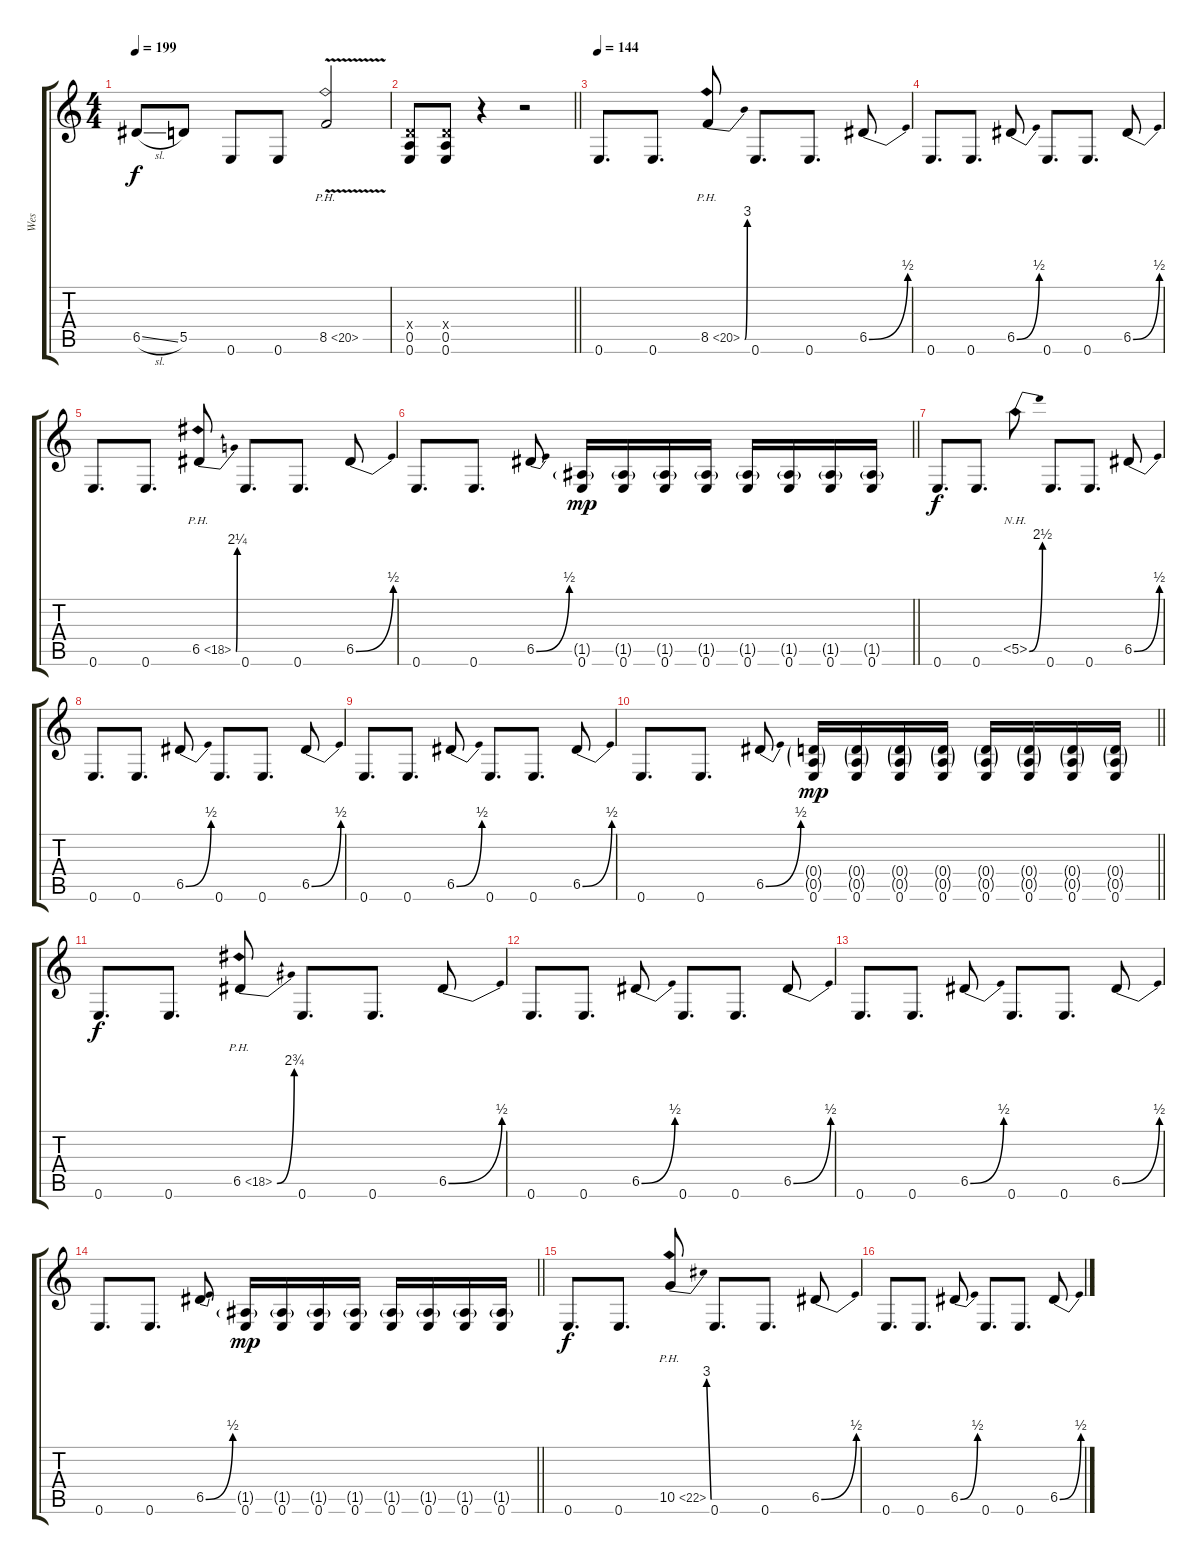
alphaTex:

\track ("Wes" "Wes") {instrument overdrivenguitar}
\staff {score tabs}
\tuning (E4 B3 G3 D3 A2 E2) {hide}
\ts (4 4)
\tempo 199
\clef g2
\ks c
6.5{sl}.8{dy f} 5.5.8 0.6.8 0.6.8 8.5{ph 12 v}.2 |
\barLineRight lightlight
(0.4{x} 0.5 0.6).8 (0.4{x} 0.5 0.6).8 r.4 r.2 |
\tempo 144
0.6.8{d} 0.6.8{d} 8.5{be (bend 0 0 60 12) ph 12}.8 0.6.8{d} 0.6.8{d} 6.5{be (bend 0 0 60 2)}.8 |
0.6.8{d} 0.6.8{d} 6.5{be (bend 0 0 60 2)}.8 0.6.8{d} 0.6.8{d} 6.5{be (bend 0 0 60 2)}.8 |
0.6.8{d} 0.6.8{d} 6.5{be (bend 0 0 60 9) ph 12}.8 0.6.8{d} 0.6.8{d} 6.5{be (bend 0 0 60 2)}.8 |
\barLineRight lightlight
0.6.8{d} 0.6.8{d} 6.5{be (bend 0 0 60 2)}.8 (1.5{g} 0.6).16{dy mp} (1.5{g} 0.6).16 (1.5{g} 0.6).16 (1.5{g} 0.6).16 (1.5{g} 0.6).16 (1.5{g} 0.6).16 (1.5{g} 0.6).16 (1.5{g} 0.6).16 |
0.6.8{d dy f} 0.6.8{d} 5.5{be (bend 0 0 60 10) nh}.8 0.6.8{d} 0.6.8{d} 6.5{be (bend 0 0 60 2)}.8 |
0.6.8{d} 0.6.8{d} 6.5{be (bend 0 0 60 2)}.8 0.6.8{d} 0.6.8{d} 6.5{be (bend 0 0 60 2)}.8 |
0.6.8{d} 0.6.8{d} 6.5{be (bend 0 0 60 2)}.8 0.6.8{d} 0.6.8{d} 6.5{be (bend 0 0 60 2)}.8 |
\barLineRight lightlight
0.6.8{d} 0.6.8{d} 6.5{be (bend 0 0 60 2)}.8 (0.4{g} 0.5{g} 0.6).16{dy mp} (0.4{g} 0.5{g} 0.6).16 (0.4{g} 0.5{g} 0.6).16 (0.4{g} 0.5{g} 0.6).16 (0.4{g} 0.5{g} 0.6).16 (0.4{g} 0.5{g} 0.6).16 (0.4{g} 0.5{g} 0.6).16 (0.4{g} 0.5{g} 0.6).16 |
0.6.8{d dy f} 0.6.8{d} 6.5{be (bend 0 0 60 11) ph 12}.8 0.6.8{d} 0.6.8{d} 6.5{be (bend 0 0 60 2)}.8 |
0.6.8{d} 0.6.8{d} 6.5{be (bend 0 0 60 2)}.8 0.6.8{d} 0.6.8{d} 6.5{be (bend 0 0 60 2)}.8 |
0.6.8{d} 0.6.8{d} 6.5{be (bend 0 0 60 2)}.8 0.6.8{d} 0.6.8{d} 6.5{be (bend 0 0 60 2)}.8 |
\barLineRight lightlight
0.6.8{d} 0.6.8{d} 6.5{be (bend 0 0 60 2)}.8 (1.5{g} 0.6).16{dy mp} (1.5{g} 0.6).16 (1.5{g} 0.6).16 (1.5{g} 0.6).16 (1.5{g} 0.6).16 (1.5{g} 0.6).16 (1.5{g} 0.6).16 (1.5{g} 0.6).16 |
0.6.8{d dy f} 0.6.8{d} 10.5{be (bend 0 0 60 12) ph 12}.8 0.6.8{d} 0.6.8{d} 6.5{be (bend 0 0 60 2)}.8 |
0.6.8{d} 0.6.8{d} 6.5{be (bend 0 0 60 2)}.8 0.6.8{d} 0.6.8{d} 6.5{be (bend 0 0 60 2)}.8
